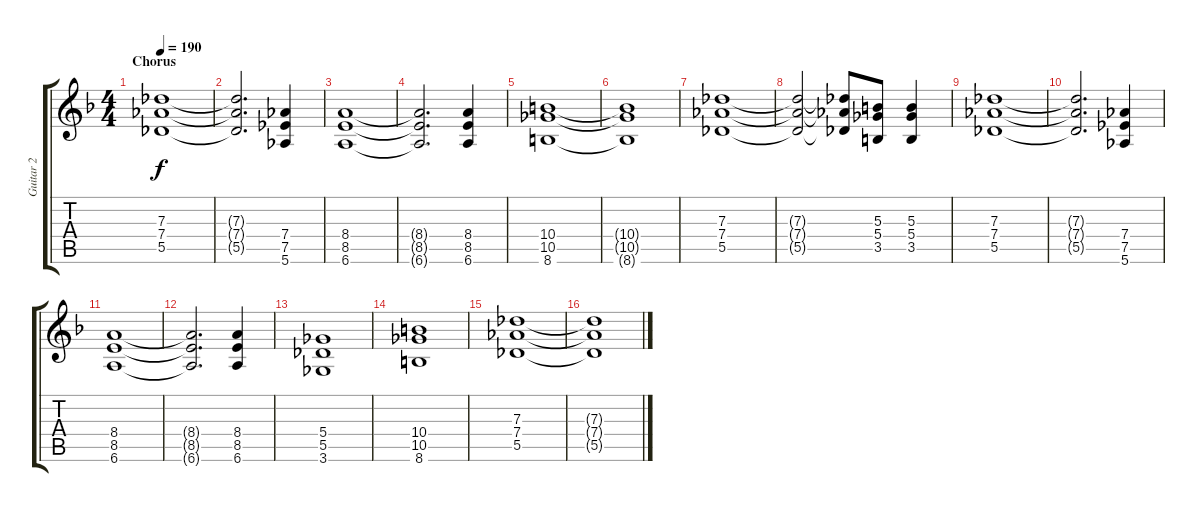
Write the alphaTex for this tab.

\track ("Guitar 2" "Guitar 2") {instrument distortionguitar}
\staff {score tabs}
\tuning (Eb4 Bb3 Gb3 Db3 Ab2 Eb2) {hide}
\ts (4 4)
\section ("" "Chorus")
\tempo 190
\clef g2
\ks dminor
(7.3 7.4 5.5).1{dy f} |
(7.3{t} 7.4{t} 5.5{t}).2{d} (7.4 7.5 5.6).4 |
(8.4 8.5 6.6).1 |
(8.4{t} 8.5{t} 6.6{t}).2{d} (8.4 8.5 6.6).4 |
(10.4 10.5 8.6).1 |
(10.4{t} 10.5{t} 8.6{t}).1 |
(7.3 7.4 5.5).1 |
(7.3{t} 7.4{t} 5.5{t}).2 (7.3{t} 7.4{t} 5.5{t}).8 (5.3 5.4 3.5).8 (5.3 5.4 3.5).4 |
(7.3 7.4 5.5).1 |
(7.3{t} 7.4{t} 5.5{t}).2{d} (7.4 7.5 5.6).4 |
(8.4 8.5 6.6).1 |
(8.4{t} 8.5{t} 6.6{t}).2{d} (8.4 8.5 6.6).4 |
(5.4 5.5 3.6).1 |
(10.4 10.5 8.6).1 |
(7.3 7.4 5.5).1 |
(7.3{t} 7.4{t} 5.5{t}).1
